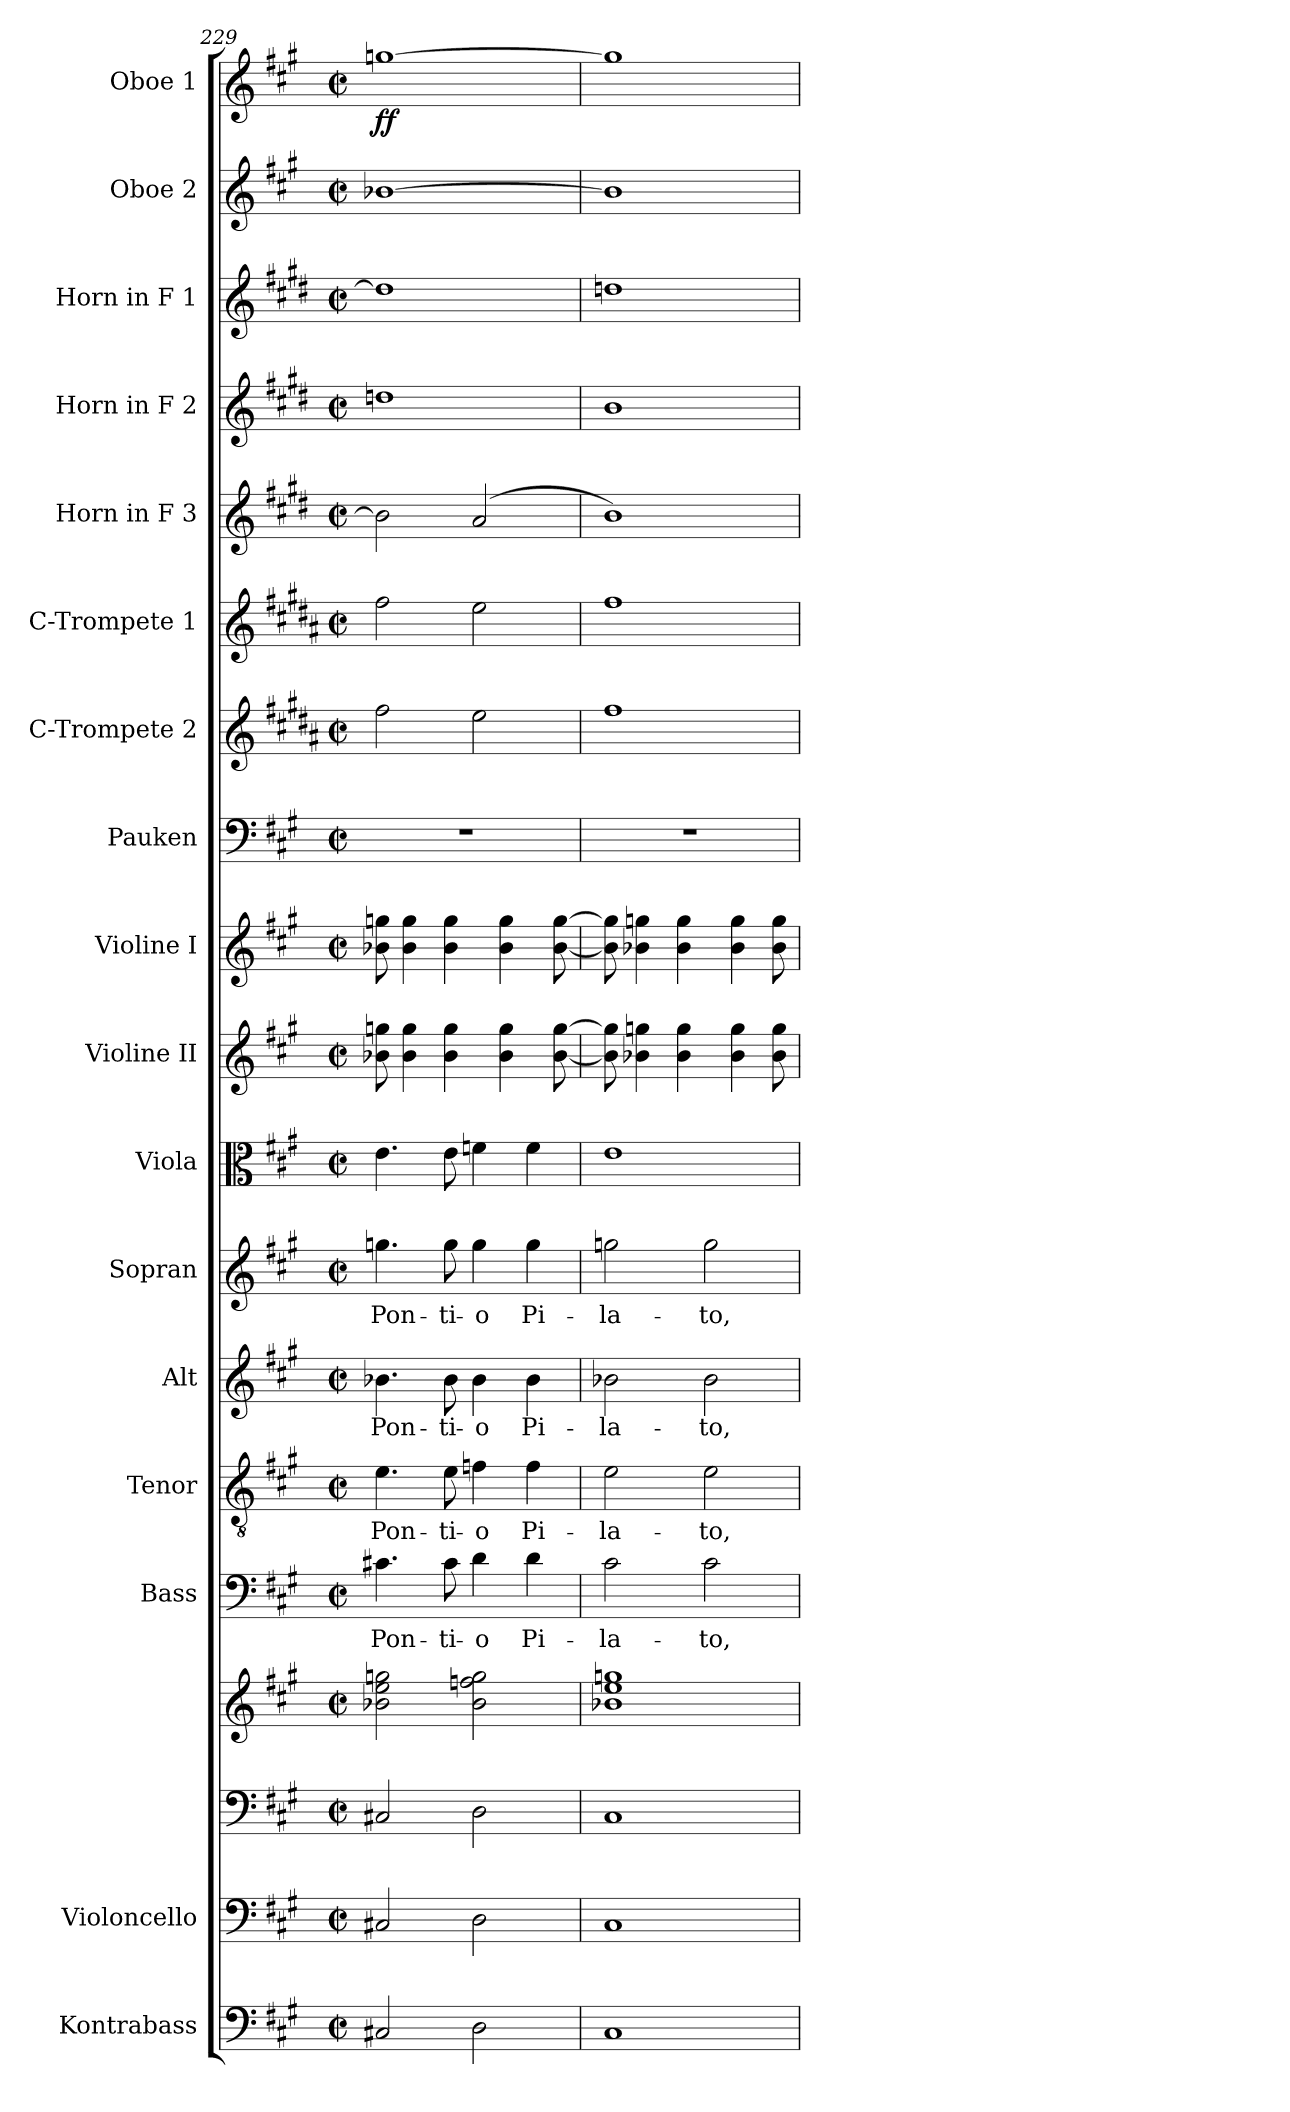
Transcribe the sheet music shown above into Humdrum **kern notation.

**kern	**kern	**kern	**kern	**kern	**text	**kern	**text	**kern	**text	**kern	**text	**kern	**kern	**kern	**kern	**kern	**kern	**kern	**kern	**kern	**kern	**kern	**dynam
*part18	*part17	*part16	*part16	*part15	*part15	*part14	*part14	*part13	*part13	*part12	*part12	*part11	*part10	*part9	*part8	*part7	*part6	*part5	*part4	*part3	*part2	*part1	*part1
*staff19	*staff18	*staff17	*staff16	*staff15	*staff15	*staff14	*staff14	*staff13	*staff13	*staff12	*staff12	*staff11	*staff10	*staff9	*staff8	*staff7	*staff6	*staff5	*staff4	*staff3	*staff2	*staff1	*staff1
*I"Kontrabass	*I"Violoncello	*	*	*I"Bass	*	*I"Tenor	*	*I"Alt	*	*I"Sopran	*	*I"Viola	*I"Violine II	*I"Violine I	*I"Pauken	*I"C-Trompete 2	*I"C-Trompete 1	*I"Horn in F 3	*I"Horn in F 2	*I"Horn in F 1	*I"Oboe 2	*I"Oboe 1	*
*I'Kb.	*I'Vc.	*	*	*I'B.	*	*I'T.	*	*I'A.	*	*I'S.	*	*I'Vla.	*I'Vl. II	*I'Vl. I	*I'Pk.	*I'C Trp. 2	*I'C Trp. 1	*	*	*	*I'Ob. 2	*I'Ob. 1	*
!!LO:PB:g=z
*clefF4	*clefF4	*clefF4	*clefG2	*clefF4	*	*clefGv2	*	*clefG2	*	*clefG2	*	*clefC3	*clefG2	*clefG2	*clefF4	*clefG2	*clefG2	*clefG2	*clefG2	*clefG2	*clefG2	*clefG2	*
*ITrd7c12	*	*	*	*	*	*	*	*	*	*	*	*	*	*	*	*ITrd1c2	*ITrd1c2	*ITrd4c7	*ITrd4c7	*ITrd4c7	*	*	*
*k[f#c#g#]	*k[f#c#g#]	*k[f#c#g#]	*k[f#c#g#]	*k[f#c#g#]	*	*k[f#c#g#]	*	*k[f#c#g#]	*	*k[f#c#g#]	*	*k[f#c#g#]	*k[f#c#g#]	*k[f#c#g#]	*k[f#c#g#]	*k[f#c#g#]	*k[f#c#g#]	*k[f#c#g#]	*k[f#c#g#]	*k[f#c#g#]	*k[f#c#g#]	*k[f#c#g#]	*
*A:	*A:	*A:	*A:	*A:	*	*A:	*	*A:	*	*A:	*	*A:	*A:	*A:	*A:	*A:	*A:	*A:	*A:	*A:	*A:	*A:	*
*M2/2	*M2/2	*M2/2	*M2/2	*M2/2	*	*M2/2	*	*M2/2	*	*M2/2	*	*M2/2	*M2/2	*M2/2	*M2/2	*M2/2	*M2/2	*M2/2	*M2/2	*M2/2	*M2/2	*M2/2	*
*met(c|)	*met(c|)	*met(c|)	*met(c|)	*met(c|)	*	*met(c|)	*	*met(c|)	*	*met(c|)	*	*met(c|)	*met(c|)	*met(c|)	*met(c|)	*met(c|)	*met(c|)	*met(c|)	*met(c|)	*met(c|)	*met(c|)	*met(c|)	*
=229	=229	=229	=229	=229	=229	=229	=229	=229	=229	=229	=229	=229	=229	=229	=229	=229	=229	=229	=229	=229	=229	=229	=229
!	!	!	!	!	!LO:LY:b	!	!LO:LY:b	!	!LO:LY:b	!	!LO:LY:b	!	!	!	!	!	!	!	!	!	!	!	!LO:DY:b
2CC#X/	2C#X/	2C#X/	2b-X\ 2ee\ 2ggn\	4.c#X\	Pon-	4.e\	Pon-	4.b-X\	Pon-	4.ggn\	Pon-	4.e\	8b-X\ 8ggn\	8b-X\ 8ggn\	1r	2ee\	2ee\	2e\]	1gn	1g]	[1b-X	[1ggn	ff
.	.	.	.	.	.	.	.	.	.	.	.	.	4b-\ 4gg\	4b-\ 4gg\	.	.	.	.	.	.	.	.	.
!	!	!	!	!	!LO:LY:b	!	!LO:LY:b	!	!LO:LY:b	!	!LO:LY:b	!	!	!	!	!	!	!	!	!	!	!	!
.	.	.	.	8c#\	-ti-	8e\	-ti-	8b-\	-ti-	8gg\	-ti-	8e\	4b-\ 4gg\	4b-\ 4gg\	.	.	.	.	.	.	.	.	.
!	!	!	!	!	!LO:LY:b	!	!LO:LY:b	!	!LO:LY:b	!	!LO:LY:b	!	!	!	!	!	!	!	!	!	!	!	!
2DD\	2D\	2D\	2b-\ 2ffn\ 2gg\	4d\	-o	4fn\	-o	4b-\	-o	4gg\	-o	4fn\	.	.	.	2dd\	2dd\	(2d/	.	.	.	.	.
.	.	.	.	.	.	.	.	.	.	.	.	.	4b-\ 4gg\	4b-\ 4gg\	.	.	.	.	.	.	.	.	.
!	!	!	!	!	!LO:LY:b	!	!LO:LY:b	!	!LO:LY:b	!	!LO:LY:b	!	!	!	!	!	!	!	!	!	!	!	!
.	.	.	.	4d\	Pi-	4f\	Pi-	4b-\	Pi-	4gg\	Pi-	4f\	.	.	.	.	.	.	.	.	.	.	.
.	.	.	.	.	.	.	.	.	.	.	.	.	[8b-\ [8gg\	[8b-\ [8gg\	.	.	.	.	.	.	.	.	.
=230	=230	=230	=230	=230	=230	=230	=230	=230	=230	=230	=230	=230	=230	=230	=230	=230	=230	=230	=230	=230	=230	=230	=230
!	!	!	!	!	!LO:LY:b	!	!LO:LY:b	!	!LO:LY:b	!	!LO:LY:b	!	!	!	!	!	!	!	!	!	!	!	!
1CC#	1C#	1C#	1b-X 1ee 1ggn	2c#\	-la-	2e\	-la-	2b-X\	-la-	2ggn\	-la-	1e	8b-\] 8gg\]	8b-\] 8gg\]	1r	1ee	1ee	1e)	1e	1gn	1b-]	1gg]	.
.	.	.	.	.	.	.	.	.	.	.	.	.	4b-X\ 4ggn\	4b-X\ 4ggn\	.	.	.	.	.	.	.	.	.
.	.	.	.	.	.	.	.	.	.	.	.	.	4b-\ 4gg\	4b-\ 4gg\	.	.	.	.	.	.	.	.	.
!	!	!	!	!	!LO:LY:b	!	!LO:LY:b	!	!LO:LY:b	!	!LO:LY:b	!	!	!	!	!	!	!	!	!	!	!	!
.	.	.	.	2c#\	-to,	2e\	-to,	2b-\	-to,	2gg\	-to,	.	.	.	.	.	.	.	.	.	.	.	.
.	.	.	.	.	.	.	.	.	.	.	.	.	4b-\ 4gg\	4b-\ 4gg\	.	.	.	.	.	.	.	.	.
.	.	.	.	.	.	.	.	.	.	.	.	.	8b-\ 8gg\	8b-\ 8gg\	.	.	.	.	.	.	.	.	.
=	=	=	=	=	=	=	=	=	=	=	=	=	=	=	=	=	=	=	=	=	=	=	=
*-	*-	*-	*-	*-	*-	*-	*-	*-	*-	*-	*-	*-	*-	*-	*-	*-	*-	*-	*-	*-	*-	*-	*-
